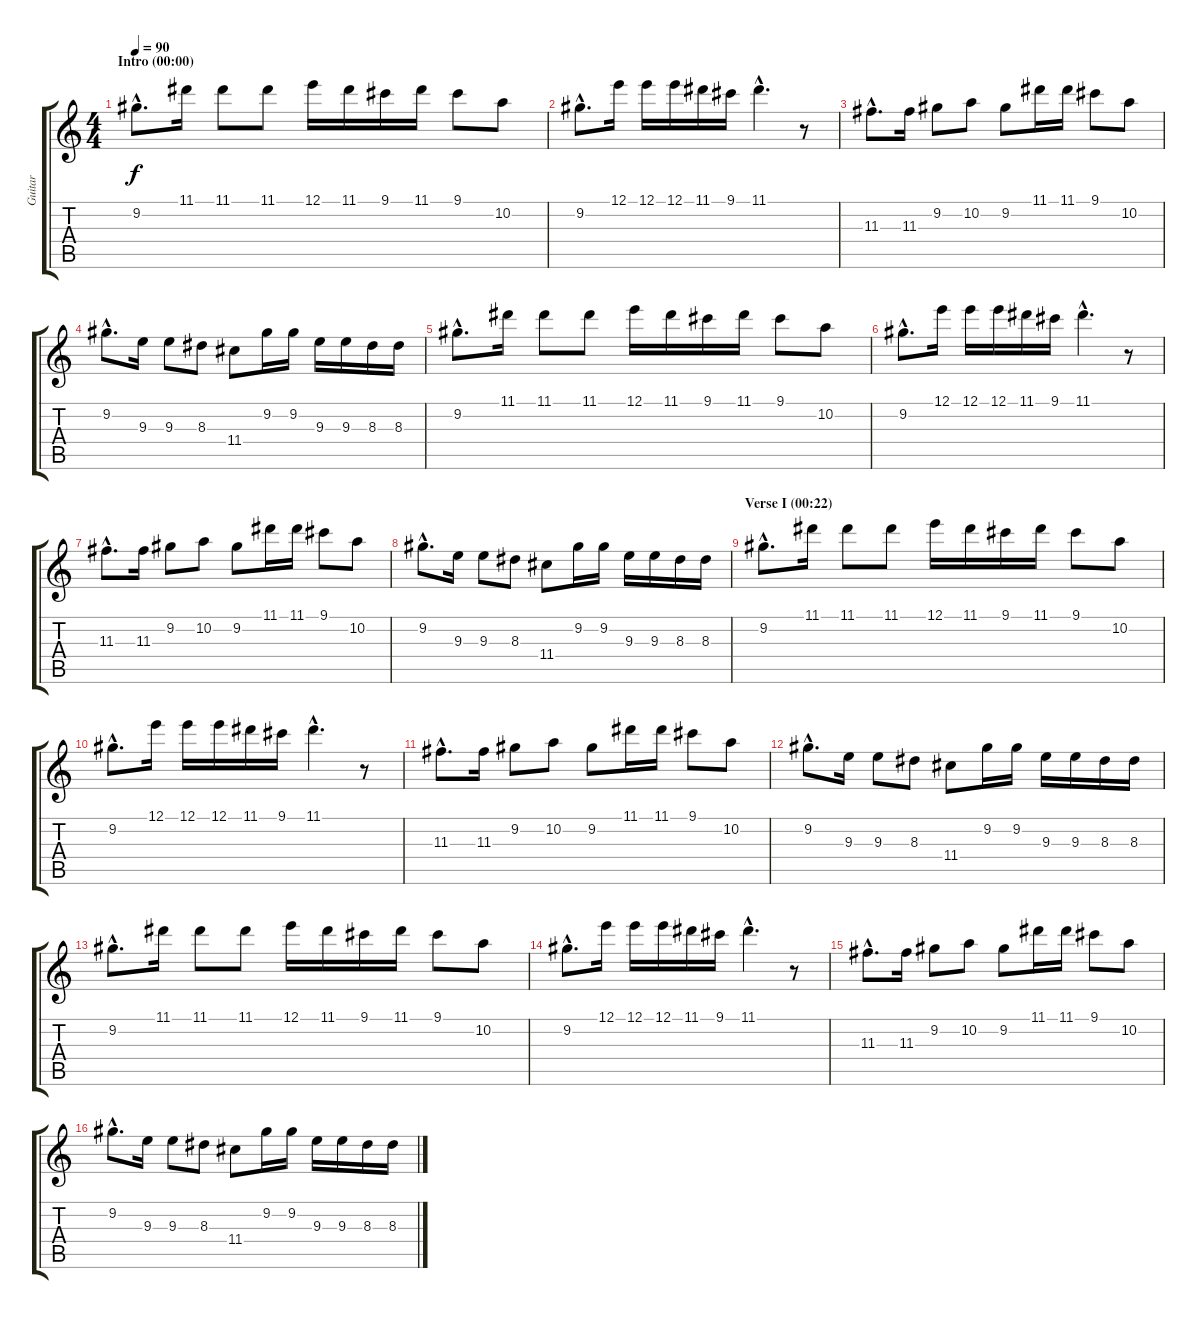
\track ("Guitar" "Guitar") {instrument electricguitarjazz}
\staff {score tabs}
\tuning (E4 B3 G3 D3 A2 E2) {hide}
\ts (4 4)
\section ("" "Intro (00:00)")
\tempo 90
\clef g2
\ks c
9.2{hac}.8{d dy f instrument electricguitarjazz} 11.1.16 11.1.8 11.1.8 12.1.16 11.1.16 9.1.16 11.1.16 9.1.8 10.2.8 |
9.2{hac}.8{d} 12.1.16 12.1.16 12.1.16 11.1.16 9.1.16 11.1{hac}.4{d} r.8 |
11.3{hac}.8{d} 11.3.16 9.2.8 10.2.8 9.2.8 11.1.16 11.1.16 9.1.8 10.2.8 |
9.2{hac}.8{d} 9.3.16 9.3.8 8.3.8 11.4.8 9.2.16 9.2.16 9.3.16 9.3.16 8.3.16 8.3.16 |
9.2{hac}.8{d} 11.1.16 11.1.8 11.1.8 12.1.16 11.1.16 9.1.16 11.1.16 9.1.8 10.2.8 |
9.2{hac}.8{d} 12.1.16 12.1.16 12.1.16 11.1.16 9.1.16 11.1{hac}.4{d} r.8 |
11.3{hac}.8{d} 11.3.16 9.2.8 10.2.8 9.2.8 11.1.16 11.1.16 9.1.8 10.2.8 |
9.2{hac}.8{d} 9.3.16 9.3.8 8.3.8 11.4.8 9.2.16 9.2.16 9.3.16 9.3.16 8.3.16 8.3.16 |
\section ("" "Verse I (00:22)")
9.2{hac}.8{d} 11.1.16 11.1.8 11.1.8 12.1.16 11.1.16 9.1.16 11.1.16 9.1.8 10.2.8 |
9.2{hac}.8{d} 12.1.16 12.1.16 12.1.16 11.1.16 9.1.16 11.1{hac}.4{d} r.8 |
11.3{hac}.8{d} 11.3.16 9.2.8 10.2.8 9.2.8 11.1.16 11.1.16 9.1.8 10.2.8 |
9.2{hac}.8{d} 9.3.16 9.3.8 8.3.8 11.4.8 9.2.16 9.2.16 9.3.16 9.3.16 8.3.16 8.3.16 |
9.2{hac}.8{d} 11.1.16 11.1.8 11.1.8 12.1.16 11.1.16 9.1.16 11.1.16 9.1.8 10.2.8 |
9.2{hac}.8{d} 12.1.16 12.1.16 12.1.16 11.1.16 9.1.16 11.1{hac}.4{d} r.8 |
11.3{hac}.8{d} 11.3.16 9.2.8 10.2.8 9.2.8 11.1.16 11.1.16 9.1.8 10.2.8 |
9.2{hac}.8{d} 9.3.16 9.3.8 8.3.8 11.4.8 9.2.16 9.2.16 9.3.16 9.3.16 8.3.16 8.3.16
